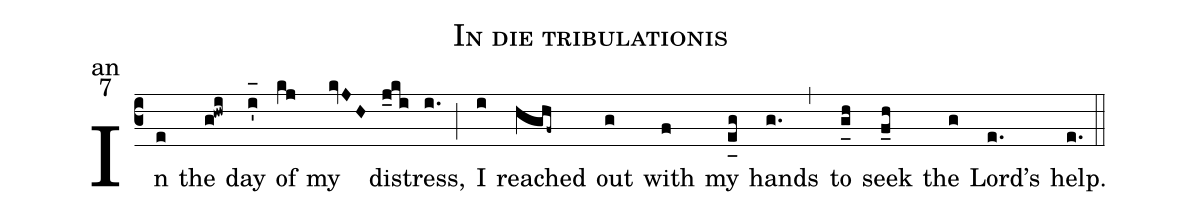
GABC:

name: In die tribulationis;
office-part: an;
mode: 7;
%%
(c3)In(e) the(g!hwi) day(i'_[oh:h]) of(kj) my(kvJH) dis(j_ki)tress,(i.) (;) I(i) reached(hghf~) out(g) with(f) my(e_[uh:l]g) hands(g.) (,) to(g_[uh:l]h) seek(f_h) the(g) Lord’s(e.) help.(e.) (::)
